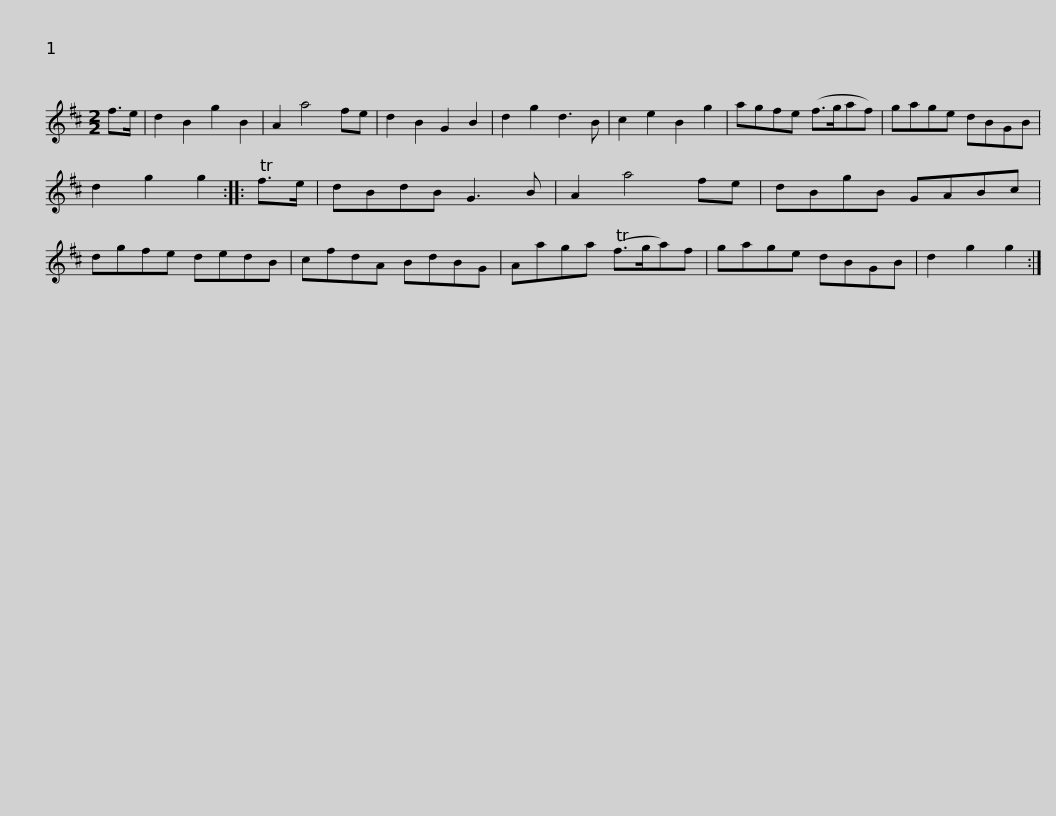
X:1
L:1/8
M:2/2
I:linebreak $
K:D
V:1 treble
V:1
 f>e | d2 B2 g2 B2 | A2 a4 fe | d2 B2 G2 B2 | d2 g2 d3 B | %5
 c2 e2 B2 g2 | agfe (f>gaf) | gage dBGB |$ d2 g2 g2 :: Tf>e | %10
 dBdB G3 B | A2 a4 fe | dBgB GABc | dgfe dedB | cfdA BdBG |$ %15
 Aaga (Tf>ga)f | gage dBGB | d2 g2 g2 :| %18
